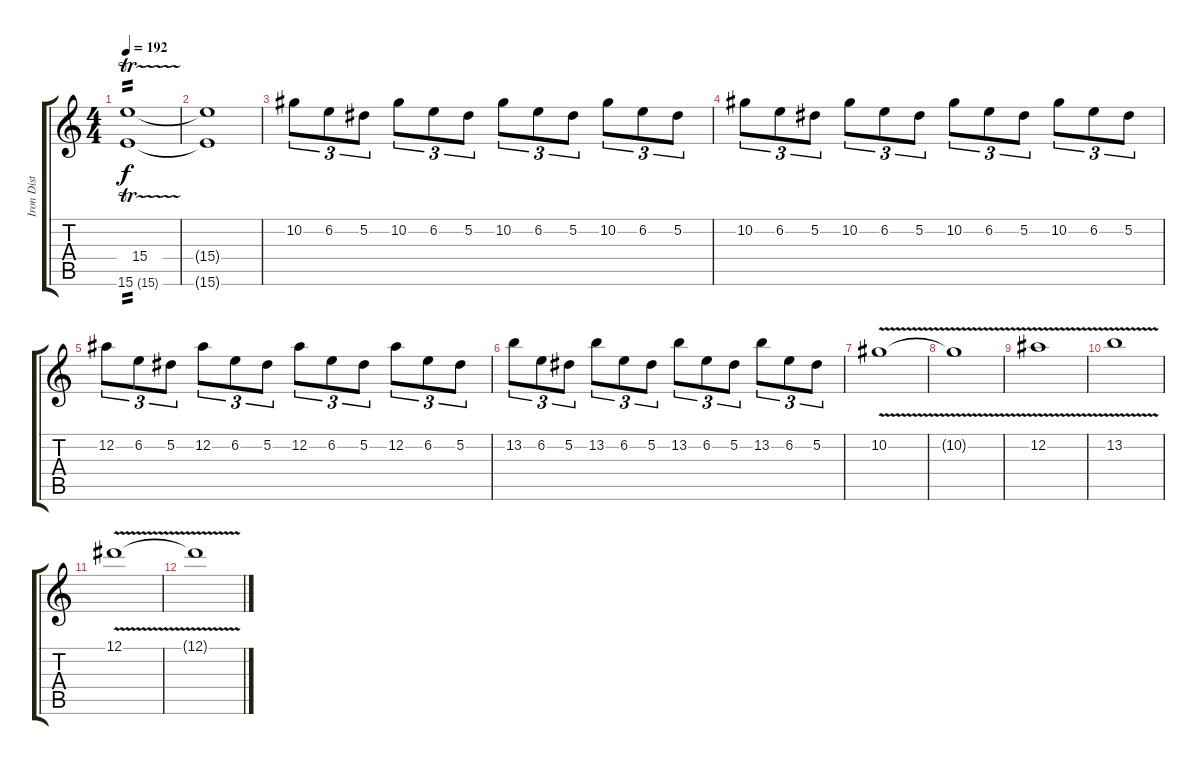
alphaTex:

\track ("Iron Dist" "Iron Dist") {instrument overdrivenguitar}
\staff {score tabs}
\tuning (Eb4 Bb3 Gb3 Db3 Ab2 Db2) {hide}
\ts (4 4)
\tempo 192
\clef g2
\ks c
(15.4 15.6{tr (15 16)}).1{tp 2 dy f} |
(15.4{t} 15.6{t}).1 |
10.2.8{tu (3 2)} 6.2.8{tu (3 2)} 5.2.8{tu (3 2)} 10.2.8{tu (3 2)} 6.2.8{tu (3 2)} 5.2.8{tu (3 2)} 10.2.8{tu (3 2)} 6.2.8{tu (3 2)} 5.2.8{tu (3 2)} 10.2.8{tu (3 2)} 6.2.8{tu (3 2)} 5.2.8{tu (3 2)} |
10.2.8{tu (3 2)} 6.2.8{tu (3 2)} 5.2.8{tu (3 2)} 10.2.8{tu (3 2)} 6.2.8{tu (3 2)} 5.2.8{tu (3 2)} 10.2.8{tu (3 2)} 6.2.8{tu (3 2)} 5.2.8{tu (3 2)} 10.2.8{tu (3 2)} 6.2.8{tu (3 2)} 5.2.8{tu (3 2)} |
12.2.8{tu (3 2)} 6.2.8{tu (3 2)} 5.2.8{tu (3 2)} 12.2.8{tu (3 2)} 6.2.8{tu (3 2)} 5.2.8{tu (3 2)} 12.2.8{tu (3 2)} 6.2.8{tu (3 2)} 5.2.8{tu (3 2)} 12.2.8{tu (3 2)} 6.2.8{tu (3 2)} 5.2.8{tu (3 2)} |
13.2.8{tu (3 2)} 6.2.8{tu (3 2)} 5.2.8{tu (3 2)} 13.2.8{tu (3 2)} 6.2.8{tu (3 2)} 5.2.8{tu (3 2)} 13.2.8{tu (3 2)} 6.2.8{tu (3 2)} 5.2.8{tu (3 2)} 13.2.8{tu (3 2)} 6.2.8{tu (3 2)} 5.2.8{tu (3 2)} |
10.2{v}.1 |
10.2{t}.1 |
12.2{v}.1 |
13.2{v}.1 |
12.1{v}.1 |
12.1{t}.1
